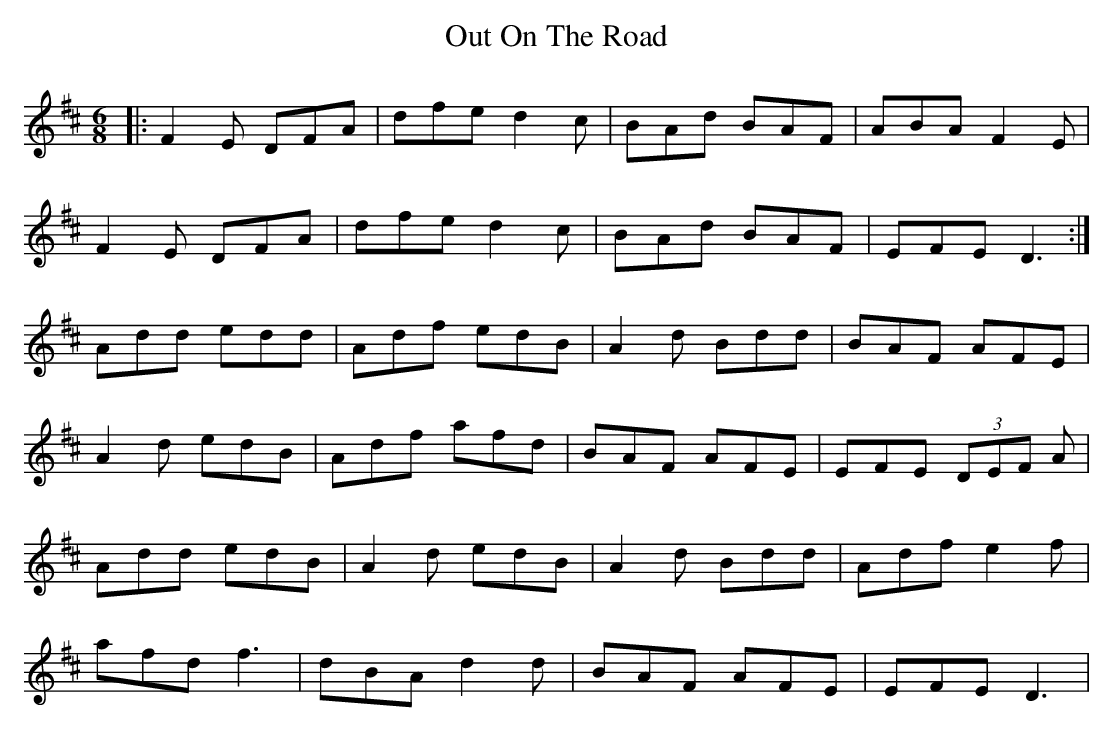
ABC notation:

X:1
T: Out On The Road
M: 6/8
L: 1/8
K: Dmaj
|:F2E DFA|dfe d2c|BAd BAF|ABA F2E|
F2E DFA|dfe d2c|BAd BAF|EFE D3:|
Add edd|Adf edB|A2d Bdd|BAF AFE|
A2d edB|Adf afd|BAF AFE|EFE (3DEF A|
Add edB|A2d edB|A2d Bdd|Adf e2f|
afd f3|dBA d2d|BAF AFE|EFE D3|
